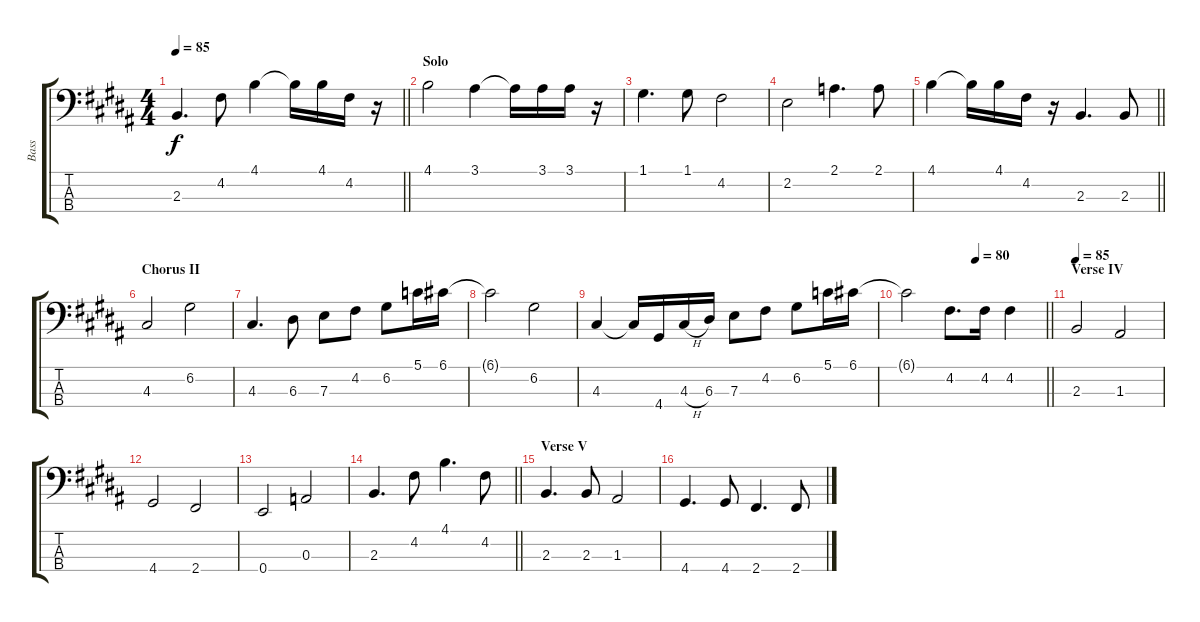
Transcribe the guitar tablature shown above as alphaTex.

\track ("Bass" "Bass") {instrument electricbassfinger}
\staff {score tabs}
\tuning (G2 D2 A1 E1) {hide}
\ts (4 4)
\tempo 85
\clef f4
\barLineRight lightlight
\ks b
2.3.4{d dy f} 4.2.8 4.1.4 4.1{t}.16 4.1.16 4.2.16 r.16 |
\section ("" "Solo")
4.1.2 3.1.4 3.1{t}.16 3.1.16 3.1.16 r.16 |
1.1.4{d} 1.1.8 4.2.2 |
2.2.2 2.1.4{d} 2.1.8 |
\barLineRight lightlight
4.1.4 4.1{t}.16 4.1.16 4.2.16 r.16 2.3.4{d} 2.3.8 |
\section ("" "Chorus II")
4.3.2 6.2.2 |
4.3.4{d} 6.3.8 7.3.8 4.2.8 6.2.8 5.1.16 6.1.16 |
6.1{t}.2 6.2.2 |
4.3.4 4.3{t}.16 4.4.16 4.3{h}.16 6.3.16 7.3.8 4.2.8 6.2.8 5.1.16 6.1.16 |
\tempo (80 0.5)
\barLineRight lightlight
6.1{t}.2 4.2.8{d} 4.2.16 4.2.4 |
\section ("" "Verse IV")
\tempo 85
2.3.2 1.3.2 |
4.4.2 2.4.2 |
0.4.2 0.3.2 |
\barLineRight lightlight
2.3.4{d} 4.2.8 4.1.4{d} 4.2.8 |
\section ("" "Verse V")
2.3.4{d} 2.3.8 1.3.2 |
4.4.4{d} 4.4.8 2.4.4{d} 2.4.8
